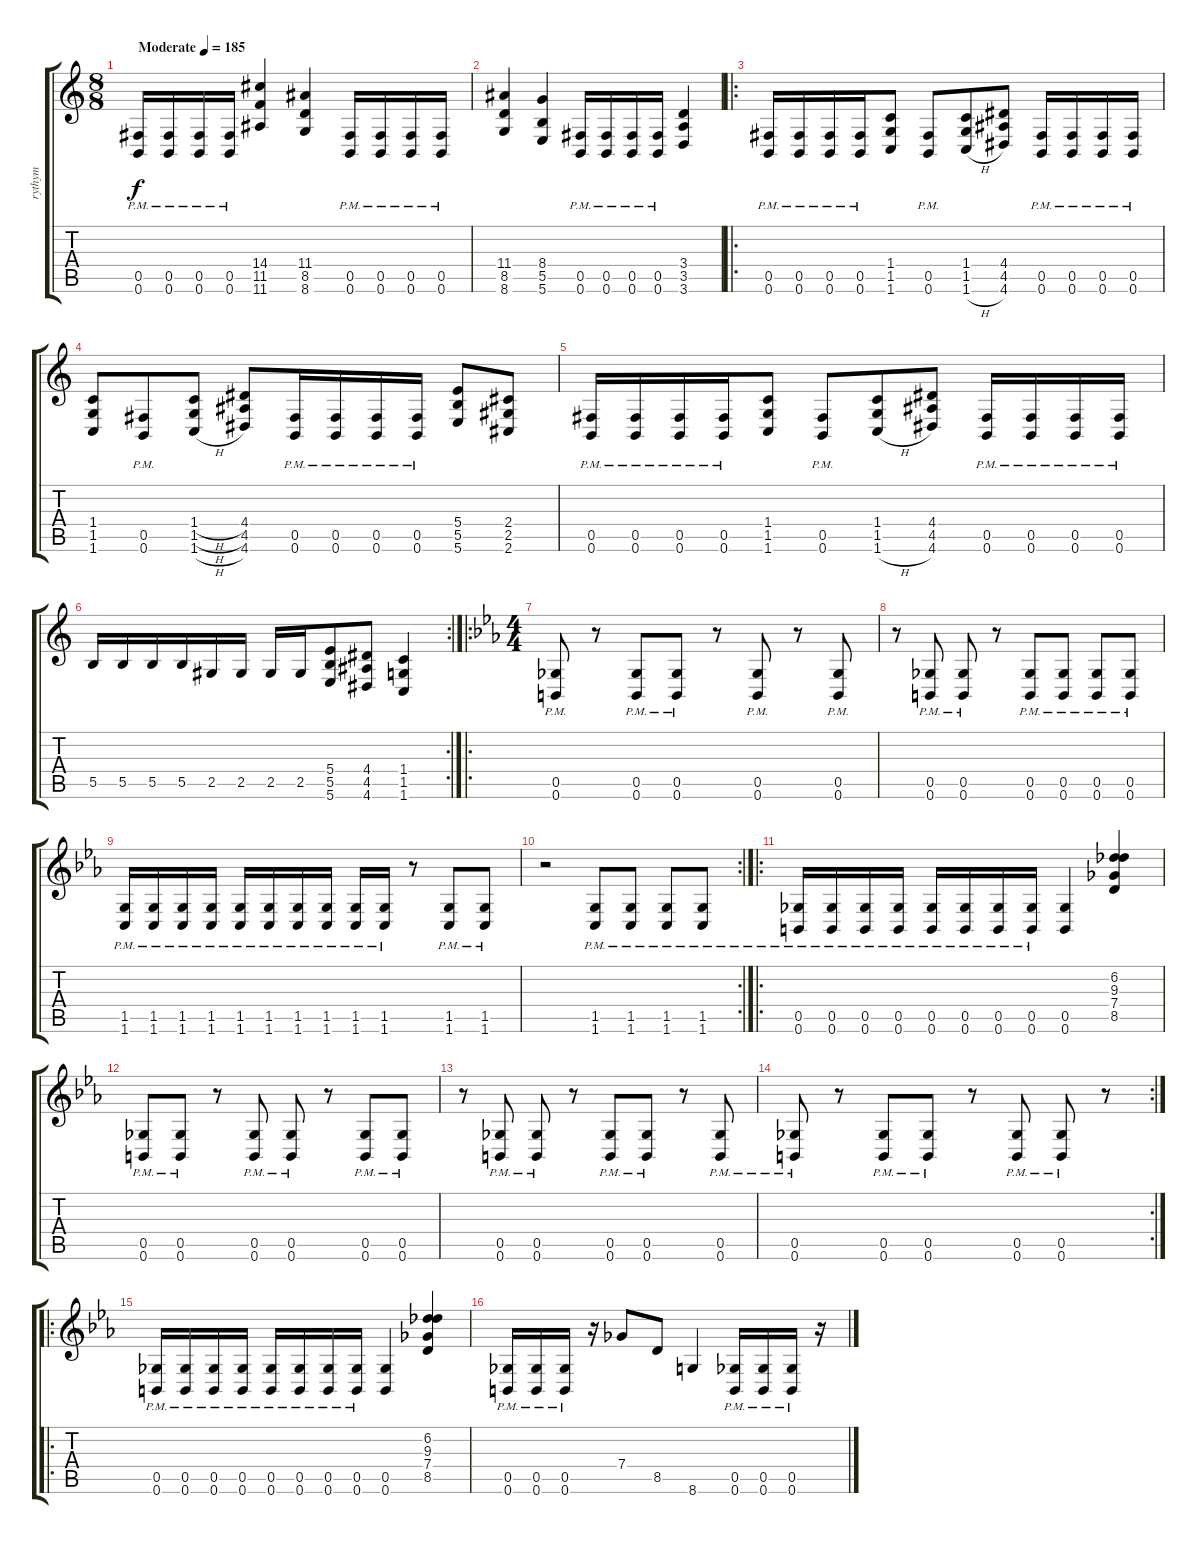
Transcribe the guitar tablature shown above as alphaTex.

\track ("rythym" "rythym") {instrument overdrivenguitar}
\staff {score tabs}
\tuning (Db4 Ab3 E3 B2 Gb2 B1) {hide}
\ts (8 8)
\tempo (185 "Moderate")
\clef g2
\ks c
(0.5{pm} 0.6{pm}).16{dy f instrument overdrivenguitar} (0.5{pm} 0.6{pm}).16 (0.5{pm} 0.6{pm}).16 (0.5{pm} 0.6{pm}).16 (14.4 11.5 11.6).4 (11.4 8.5 8.6).4 (0.5{pm} 0.6{pm}).16 (0.5{pm} 0.6{pm}).16 (0.5{pm} 0.6{pm}).16 (0.5{pm} 0.6{pm}).16 |
(11.4 8.5 8.6).4 (8.4 5.5 5.6).4 (0.5{pm} 0.6{pm}).16 (0.5{pm} 0.6{pm}).16 (0.5{pm} 0.6{pm}).16 (0.5{pm} 0.6{pm}).16 (3.4 3.5 3.6).4 |
\ro
(0.5{pm} 0.6{pm}).16 (0.5{pm} 0.6{pm}).16 (0.5{pm} 0.6{pm}).16 (0.5{pm} 0.6{pm}).16 (1.4 1.5 1.6).8 (0.5 0.6{pm}).8 (1.4 1.5 1.6{h}).8 (4.4 4.5 4.6).8 (0.5{pm} 0.6{pm}).16 (0.5{pm} 0.6{pm}).16 (0.5{pm} 0.6{pm}).16 (0.5{pm} 0.6{pm}).16 |
(1.4 1.5 1.6).8 (0.5 0.6{pm}).8 (1.4{h} 1.5{h} 1.6{h}).8 (4.4 4.5 4.6).8 (0.5{pm} 0.6{pm}).16 (0.5{pm} 0.6{pm}).16 (0.5{pm} 0.6{pm}).16 (0.5{pm} 0.6{pm}).16 (5.4 5.5 5.6).8 (2.4 2.5 2.6).8 |
(0.5{pm} 0.6{pm}).16 (0.5{pm} 0.6{pm}).16 (0.5{pm} 0.6{pm}).16 (0.5{pm} 0.6{pm}).16 (1.4 1.5 1.6).8 (0.5 0.6{pm}).8 (1.4 1.5 1.6{h}).8 (4.4 4.5 4.6).8 (0.5{pm} 0.6{pm}).16 (0.5{pm} 0.6{pm}).16 (0.5{pm} 0.6{pm}).16 (0.5{pm} 0.6{pm}).16 |
\rc 2
5.5.16 5.5.16 5.5.16 5.5.16 2.5.16 2.5.16 2.5.16 2.5.16 (5.4 5.5 5.6).8 (4.4 4.5 4.6).8 (1.4 1.5 1.6).4 |
\ro
\ts (4 4)
\ks cminor
(0.5{pm} 0.6{pm}).8 r.8 (0.5{pm} 0.6{pm}).8 (0.5{pm} 0.6{pm}).8 r.8 (0.5{pm} 0.6{pm}).8 r.8 (0.5{pm} 0.6{pm}).8 |
r.8 (0.5{pm} 0.6{pm}).8 (0.5{pm} 0.6{pm}).8 r.8 (0.5{pm} 0.6{pm}).8 (0.5{pm} 0.6{pm}).8 (0.5{pm} 0.6{pm}).8 (0.5{pm} 0.6{pm}).8 |
(1.5{pm} 1.6{pm}).16 (1.5{pm} 1.6{pm}).16 (1.5{pm} 1.6{pm}).16 (1.5{pm} 1.6{pm}).16 (1.5{pm} 1.6{pm}).16 (1.5{pm} 1.6{pm}).16 (1.5{pm} 1.6{pm}).16 (1.5{pm} 1.6{pm}).16 (1.5{pm} 1.6{pm}).16 (1.5{pm} 1.6{pm}).16 r.8 (1.5{pm} 1.6{pm}).8 (1.5{pm} 1.6{pm}).8 |
\rc 2
r.2 (1.5{pm} 1.6{pm}).8 (1.5{pm} 1.6{pm}).8 (1.5{pm} 1.6{pm}).8 (1.5{pm} 1.6{pm}).8 |
\ro
(0.5{pm} 0.6{pm}).16 (0.5{pm} 0.6{pm}).16 (0.5{pm} 0.6{pm}).16 (0.5{pm} 0.6{pm}).16 (0.5{pm} 0.6{pm}).16 (0.5{pm} 0.6{pm}).16 (0.5{pm} 0.6{pm}).16 (0.5{pm} 0.6{pm}).16 (0.5 0.6).4 (6.2 9.3 7.4 8.5).4 |
(0.5{pm} 0.6{pm}).8 (0.5{pm} 0.6{pm}).8 r.8 (0.5{pm} 0.6{pm}).8 (0.5{pm} 0.6{pm}).8 r.8 (0.5{pm} 0.6{pm}).8 (0.5{pm} 0.6{pm}).8 |
r.8 (0.5{pm} 0.6{pm}).8 (0.5{pm} 0.6{pm}).8 r.8 (0.5{pm} 0.6{pm}).8 (0.5{pm} 0.6{pm}).8 r.8 (0.5{pm} 0.6{pm}).8 |
\rc 2
(0.5{pm} 0.6{pm}).8 r.8 (0.5{pm} 0.6{pm}).8 (0.5{pm} 0.6{pm}).8 r.8 (0.5{pm} 0.6{pm}).8 (0.5{pm} 0.6{pm}).8 r.8 |
\ro
(0.5{pm} 0.6{pm}).16 (0.5{pm} 0.6{pm}).16 (0.5{pm} 0.6{pm}).16 (0.5{pm} 0.6{pm}).16 (0.5{pm} 0.6{pm}).16 (0.5{pm} 0.6{pm}).16 (0.5{pm} 0.6{pm}).16 (0.5{pm} 0.6{pm}).16 (0.5 0.6).4 (6.2 9.3 7.4 8.5).4 |
(0.5{pm} 0.6{pm}).16 (0.5{pm} 0.6{pm}).16 (0.5{pm} 0.6{pm}).16 r.16 7.4.8 8.5.8 8.6.4 (0.5{pm} 0.6{pm}).16 (0.5{pm} 0.6{pm}).16 (0.5{pm} 0.6{pm}).16 r.16
